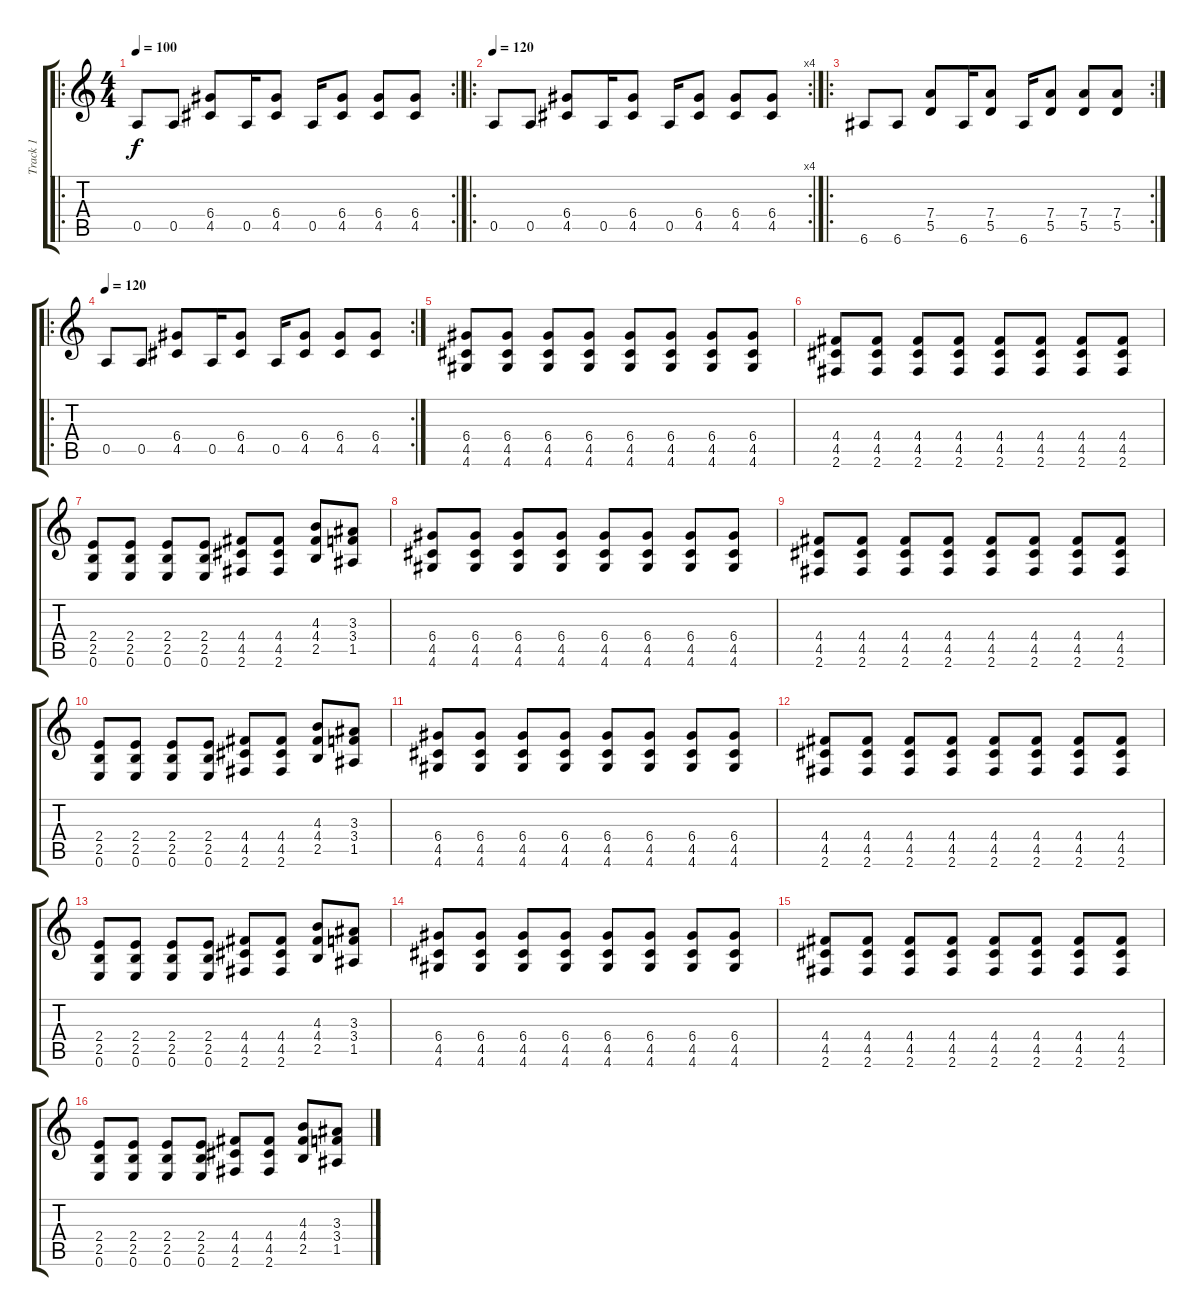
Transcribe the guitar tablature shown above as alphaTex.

\track ("Track 1" "Track 1") {instrument distortionguitar}
\staff {score tabs}
\tuning (E4 B3 G3 D3 A2 E2) {hide}
\ro
\rc 2
\ts (4 4)
\tempo 100
\clef g2
\ks c
0.5.8{dy f} 0.5.8 (6.4 4.5).8 0.5.16 (6.4 4.5).8 0.5.16 (6.4 4.5).8 (6.4 4.5).8 (6.4 4.5).8 |
\ro
\rc 4
\tempo 120
0.5.8 0.5.8 (6.4 4.5).8 0.5.16 (6.4 4.5).8 0.5.16 (6.4 4.5).8 (6.4 4.5).8 (6.4 4.5).8 |
\ro
\rc 2
6.6.8{instrument overdrivenguitar} 6.6.8 (7.4 5.5).8 6.6.16 (7.4 5.5).8 6.6.16 (7.4 5.5).8 (7.4 5.5).8 (7.4 5.5).8 |
\ro
\rc 2
\tempo 120
0.5.8 0.5.8 (6.4 4.5).8 0.5.16 (6.4 4.5).8 0.5.16 (6.4 4.5).8 (6.4 4.5).8 (6.4 4.5).8 |
(6.4 4.5 4.6).8 (6.4 4.5 4.6).8 (6.4 4.5 4.6).8 (6.4 4.5 4.6).8 (6.4 4.5 4.6).8 (6.4 4.5 4.6).8 (6.4 4.5 4.6).8 (6.4 4.5 4.6).8 |
(4.4 4.5 2.6).8 (4.4 4.5 2.6).8 (4.4 4.5 2.6).8 (4.4 4.5 2.6).8 (4.4 4.5 2.6).8 (4.4 4.5 2.6).8 (4.4 4.5 2.6).8 (4.4 4.5 2.6).8 |
(2.4 2.5 0.6).8 (2.4 2.5 0.6).8 (2.4 2.5 0.6).8 (2.4 2.5 0.6).8 (4.4 4.5 2.6).8 (4.4 4.5 2.6).8 (4.3 4.4 2.5).8 (3.3 3.4 1.5).8 |
(6.4 4.5 4.6).8 (6.4 4.5 4.6).8 (6.4 4.5 4.6).8 (6.4 4.5 4.6).8 (6.4 4.5 4.6).8 (6.4 4.5 4.6).8 (6.4 4.5 4.6).8 (6.4 4.5 4.6).8 |
(4.4 4.5 2.6).8 (4.4 4.5 2.6).8 (4.4 4.5 2.6).8 (4.4 4.5 2.6).8 (4.4 4.5 2.6).8 (4.4 4.5 2.6).8 (4.4 4.5 2.6).8 (4.4 4.5 2.6).8 |
(2.4 2.5 0.6).8 (2.4 2.5 0.6).8 (2.4 2.5 0.6).8 (2.4 2.5 0.6).8 (4.4 4.5 2.6).8 (4.4 4.5 2.6).8 (4.3 4.4 2.5).8 (3.3 3.4 1.5).8 |
(6.4 4.5 4.6).8 (6.4 4.5 4.6).8 (6.4 4.5 4.6).8 (6.4 4.5 4.6).8 (6.4 4.5 4.6).8 (6.4 4.5 4.6).8 (6.4 4.5 4.6).8 (6.4 4.5 4.6).8 |
(4.4 4.5 2.6).8 (4.4 4.5 2.6).8 (4.4 4.5 2.6).8 (4.4 4.5 2.6).8 (4.4 4.5 2.6).8 (4.4 4.5 2.6).8 (4.4 4.5 2.6).8 (4.4 4.5 2.6).8 |
(2.4 2.5 0.6).8 (2.4 2.5 0.6).8 (2.4 2.5 0.6).8 (2.4 2.5 0.6).8 (4.4 4.5 2.6).8 (4.4 4.5 2.6).8 (4.3 4.4 2.5).8 (3.3 3.4 1.5).8 |
(6.4 4.5 4.6).8 (6.4 4.5 4.6).8 (6.4 4.5 4.6).8 (6.4 4.5 4.6).8 (6.4 4.5 4.6).8 (6.4 4.5 4.6).8 (6.4 4.5 4.6).8 (6.4 4.5 4.6).8 |
(4.4 4.5 2.6).8 (4.4 4.5 2.6).8 (4.4 4.5 2.6).8 (4.4 4.5 2.6).8 (4.4 4.5 2.6).8 (4.4 4.5 2.6).8 (4.4 4.5 2.6).8 (4.4 4.5 2.6).8 |
(2.4 2.5 0.6).8 (2.4 2.5 0.6).8 (2.4 2.5 0.6).8 (2.4 2.5 0.6).8 (4.4 4.5 2.6).8 (4.4 4.5 2.6).8 (4.3 4.4 2.5).8 (3.3 3.4 1.5).8
